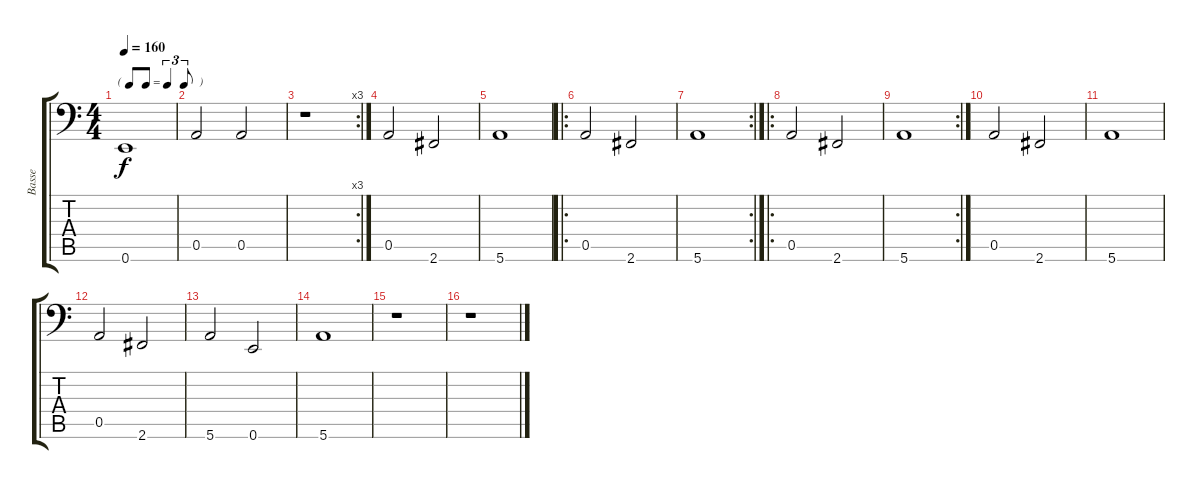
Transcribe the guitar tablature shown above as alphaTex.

\track ("Basse" "Basse") {instrument electricbassfinger}
\staff {score tabs}
\tuning (E3 B2 G2 D2 A1 E1) {hide}
\ts (4 4)
\tf triplet8th
\tempo 160
\clef f4
\ks c
0.6.1{dy f} |
0.5.2 0.5.2 |
\rc 3
r.1 |
0.5.2 2.6.2 |
5.6.1 |
\ro
0.5.2 2.6.2 |
\rc 2
5.6.1 |
\ro
0.5.2 2.6.2 |
\rc 2
5.6.1 |
0.5.2 2.6.2 |
5.6.1 |
0.5.2 2.6.2 |
5.6.2 0.6.2 |
5.6.1 |
r.1 |
r.1
